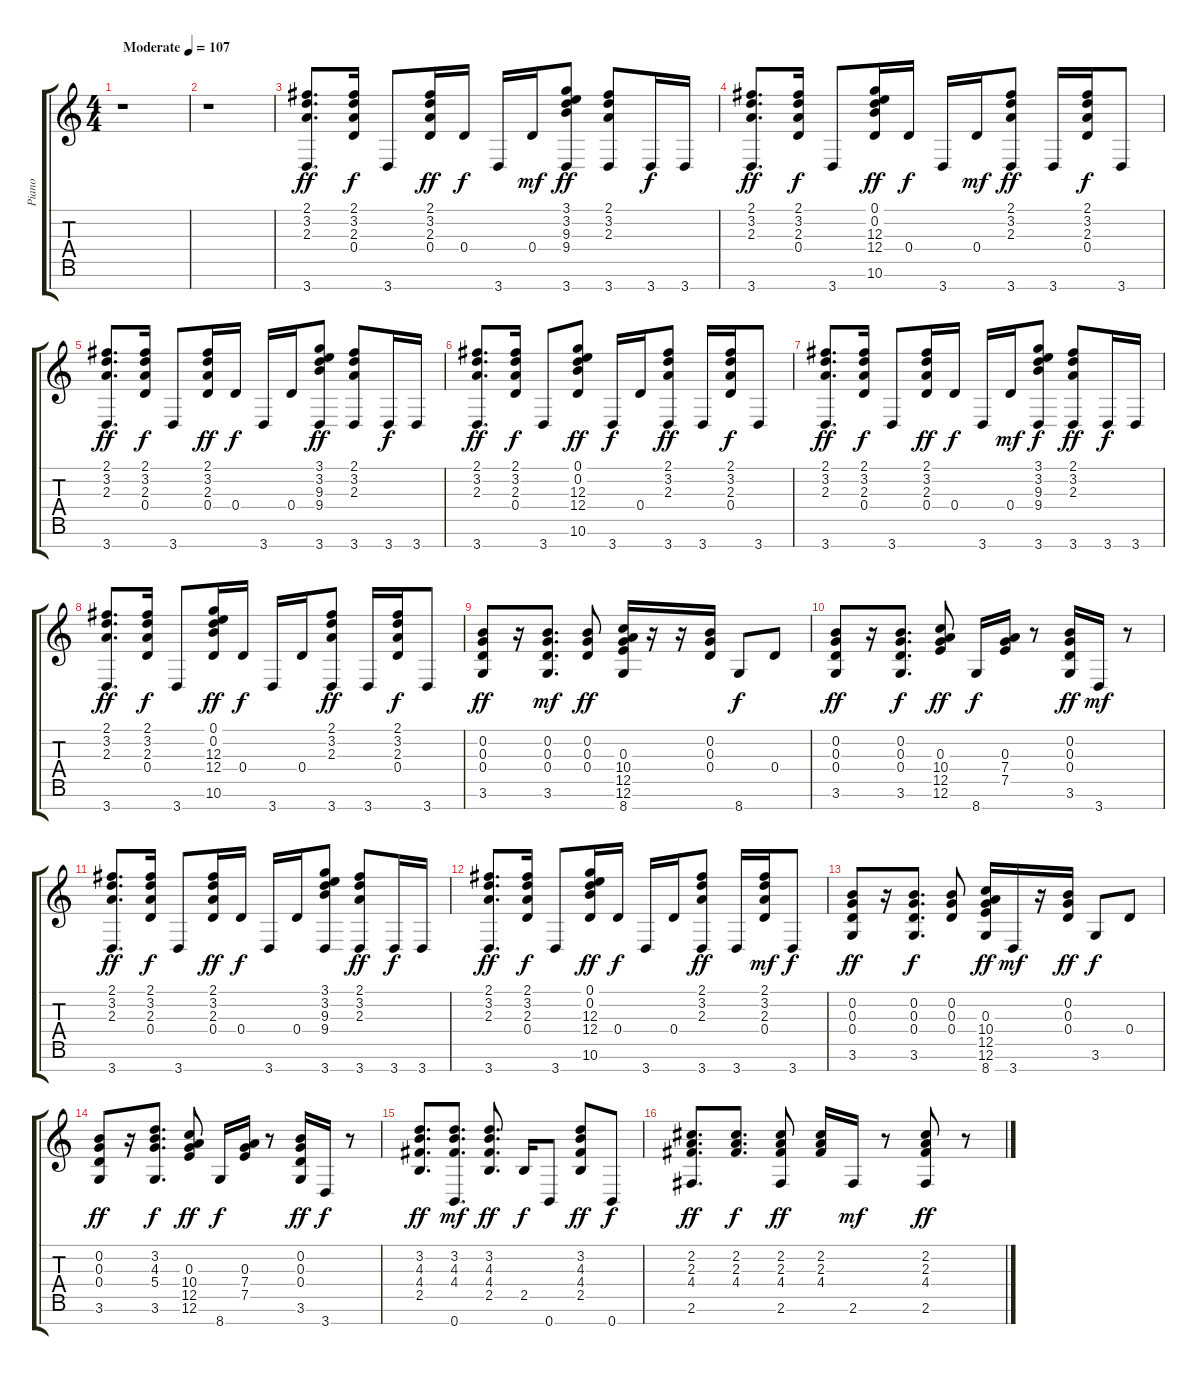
\track ("Piano" "Piano") {instrument electricguitarjazz}
\staff {score tabs}
\tuning (E4 B3 G3 D3 A2 E2 B1) {hide}
\ts (4 4)
\tempo (107 "Moderate")
\clef g2
\ks c
r.1{dy ff instrument electricguitarjazz} |
r.1 |
(2.1 3.2 2.3 3.7).8{d} (2.1 3.2 2.3 0.4).16{dy f} 3.7.8 (2.1 3.2 2.3 0.4).16{dy ff} 0.4.16{dy f} 3.7.16 0.4.16{dy mf} (3.1 3.2 9.3 9.4 3.7).8{dy ff} (2.1 3.2 2.3 3.7).8 3.7.16{dy f} 3.7.16 |
(2.1 3.2 2.3 3.7).8{d dy ff} (2.1 3.2 2.3 0.4).16{dy f} 3.7.8 (0.1 0.2 12.3 12.4 10.6).16{dy ff} 0.4.16{dy f} 3.7.16 0.4.16{dy mf} (2.1 3.2 2.3 3.7).8{dy ff} 3.7.16 (2.1 3.2 2.3 0.4).16{dy f} 3.7.8 |
(2.1 3.2 2.3 3.7).8{d dy ff} (2.1 3.2 2.3 0.4).16{dy f} 3.7.8 (2.1 3.2 2.3 0.4).16{dy ff} 0.4.16{dy f} 3.7.16 0.4.16 (3.1 3.2 9.3 9.4 3.7).8{dy ff} (2.1 3.2 2.3 3.7).8 3.7.16{dy f} 3.7.16 |
(2.1 3.2 2.3 3.7).8{d dy ff} (2.1 3.2 2.3 0.4).16{dy f} 3.7.8 (0.1 0.2 12.3 12.4 10.6).8{dy ff} 3.7.16{dy f} 0.4.16 (2.1 3.2 2.3 3.7).8{dy ff} 3.7.16 (2.1 3.2 2.3 0.4).16{dy f} 3.7.8 |
(2.1 3.2 2.3 3.7).8{d dy ff} (2.1 3.2 2.3 0.4).16{dy f} 3.7.8 (2.1 3.2 2.3 0.4).16{dy ff} 0.4.16{dy f} 3.7.16 0.4.16{dy mf} (3.1 3.2 9.3 9.4 3.7).8{dy f} (2.1 3.2 2.3 3.7).8{dy ff} 3.7.16{dy f} 3.7.16 |
(2.1 3.2 2.3 3.7).8{d dy ff} (2.1 3.2 2.3 0.4).16{dy f} 3.7.8 (0.1 0.2 12.3 12.4 10.6).16{dy ff} 0.4.16{dy f} 3.7.16 0.4.16 (2.1 3.2 2.3 3.7).8{dy ff} 3.7.16 (2.1 3.2 2.3 0.4).16{dy f} 3.7.8 |
(0.2 0.3 0.4 3.6).8{dy ff} r.16 (0.2 0.3 0.4 3.6).8{d dy mf} (0.2 0.3 0.4).8{dy ff} (0.3 10.4 12.5 12.6 8.7).16 r.16 r.16 (0.2 0.3 0.4).16 8.7.8{dy f} 0.4.8 |
(0.2 0.3 0.4 3.6).8{dy ff} r.16 (0.2 0.3 0.4 3.6).8{d dy f} (0.3 10.4 12.5 12.6).8{dy ff} 8.7.16{dy f} (0.3 7.4 7.5).16 r.8 (0.2 0.3 0.4 3.6).16{dy ff} 3.7.16{dy mf} r.8 |
(2.1 3.2 2.3 3.7).8{d dy ff} (2.1 3.2 2.3 0.4).16{dy f} 3.7.8 (2.1 3.2 2.3 0.4).16{dy ff} 0.4.16{dy f} 3.7.16 0.4.16 (3.1 3.2 9.3 9.4 3.7).8 (2.1 3.2 2.3 3.7).8{dy ff} 3.7.16{dy f} 3.7.16 |
(2.1 3.2 2.3 3.7).8{d dy ff} (2.1 3.2 2.3 0.4).16{dy f} 3.7.8 (0.1 0.2 12.3 12.4 10.6).16{dy ff} 0.4.16{dy f} 3.7.16 0.4.16 (2.1 3.2 2.3 3.7).8{dy ff} 3.7.16 (2.1 3.2 2.3 0.4).16{dy mf} 3.7.8{dy f} |
(0.2 0.3 0.4 3.6).8{dy ff} r.16 (0.2 0.3 0.4 3.6).8{d dy f} (0.2 0.3 0.4).8 (0.3 10.4 12.5 12.6 8.7).16{dy ff} 3.7.16{dy mf} r.16 (0.2 0.3 0.4).16{dy ff} 3.6.8{dy f} 0.4.8 |
(0.2 0.3 0.4 3.6).8{dy ff} r.16 (3.2 4.3 5.4 3.6).8{d dy f} (0.3 10.4 12.5 12.6).8{dy ff} 8.7.16{dy f} (0.3 7.4 7.5).16 r.8 (0.2 0.3 0.4 3.6).16{dy ff} 3.7.16{dy f} r.8 |
(3.2 4.3 4.4 2.5).8{d dy ff} (3.2 4.3 4.4 0.7).8{d dy mf} (3.2 4.3 4.4 2.5).8{d dy ff} 2.5.16{dy f} 0.7.8 (3.2 4.3 4.4 2.5).8{dy ff} 0.7.8{dy f} |
(2.2 2.3 4.4 2.6).8{d dy ff} (2.2 2.3 4.4).8{d dy f} (2.2 2.3 4.4 2.6).8{dy ff} (2.2 2.3 4.4).16 2.6.16{dy mf} r.8 (2.2 2.3 4.4 2.6).8{dy ff} r.8
